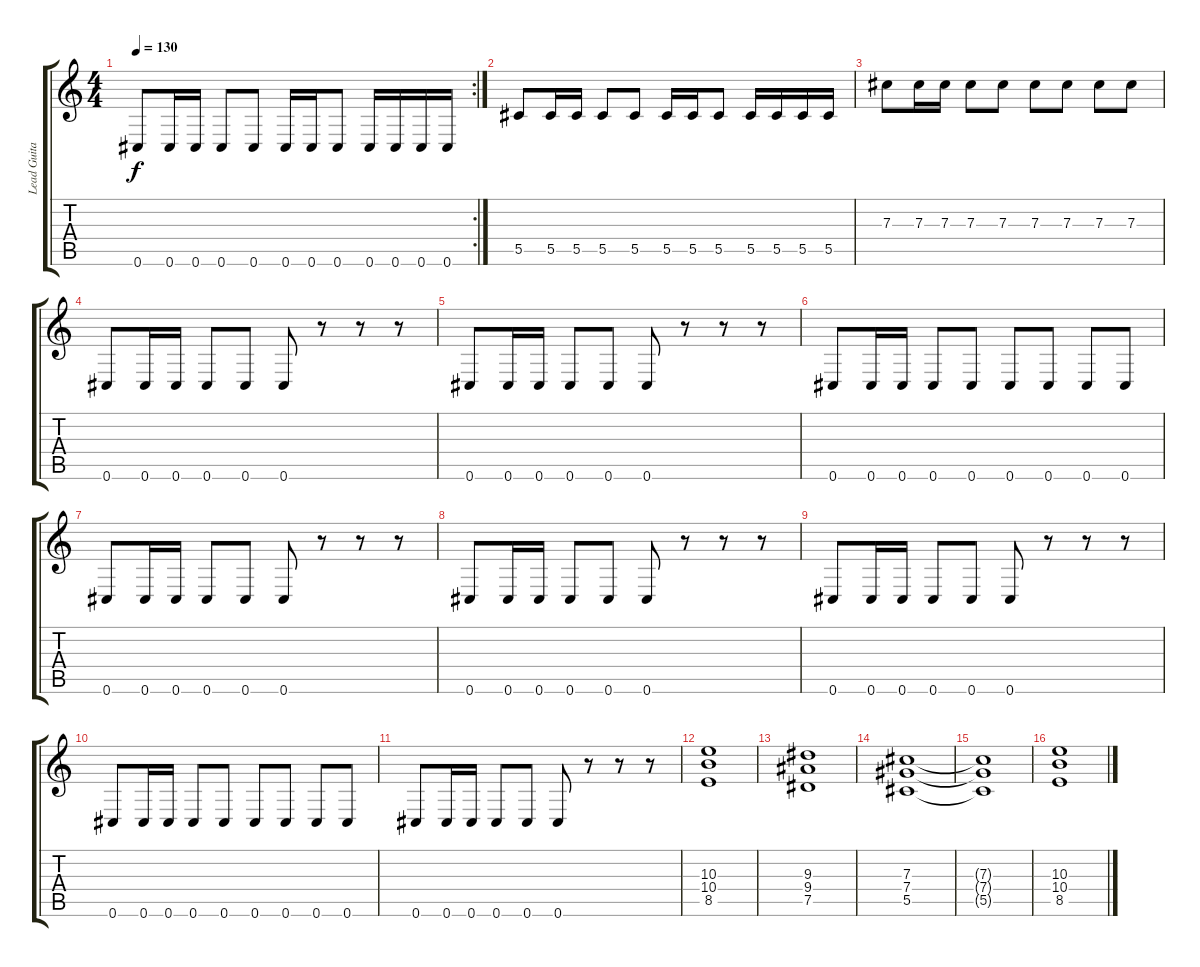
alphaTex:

\track ("Lead Guitar" "Lead Guita") {instrument overdrivenguitar}
\staff {score tabs}
\tuning (Eb4 Bb3 Gb3 Db3 Ab2 Db2) {hide}
\rc 2
\ts (4 4)
\tempo 130
\clef g2
\ks c
0.6.8{dy f instrument overdrivenguitar} 0.6.16 0.6.16 0.6.8 0.6.8 0.6.16 0.6.16 0.6.8 0.6.16 0.6.16 0.6.16 0.6.16 |
5.5.8 5.5.16 5.5.16 5.5.8 5.5.8 5.5.16 5.5.16 5.5.8 5.5.16 5.5.16 5.5.16 5.5.16 |
7.3.8 7.3.16 7.3.16 7.3.8 7.3.8 7.3.8 7.3.8 7.3.8 7.3.8 |
0.6.8 0.6.16 0.6.16 0.6.8 0.6.8 0.6.8 r.8 r.8 r.8 |
0.6.8 0.6.16 0.6.16 0.6.8 0.6.8 0.6.8 r.8 r.8 r.8 |
0.6.8 0.6.16 0.6.16 0.6.8 0.6.8 0.6.8 0.6.8 0.6.8 0.6.8 |
0.6.8 0.6.16 0.6.16 0.6.8 0.6.8 0.6.8 r.8 r.8 r.8 |
0.6.8 0.6.16 0.6.16 0.6.8 0.6.8 0.6.8 r.8 r.8 r.8 |
0.6.8 0.6.16 0.6.16 0.6.8 0.6.8 0.6.8 r.8 r.8 r.8 |
0.6.8 0.6.16 0.6.16 0.6.8 0.6.8 0.6.8 0.6.8 0.6.8 0.6.8 |
0.6.8 0.6.16 0.6.16 0.6.8 0.6.8 0.6.8 r.8 r.8 r.8 |
(10.3 10.4 8.5).1 |
(9.3 9.4 7.5).1 |
(7.3 7.4 5.5).1 |
(7.3{t} 7.4{t} 5.5{t}).1 |
(10.3 10.4 8.5).1
